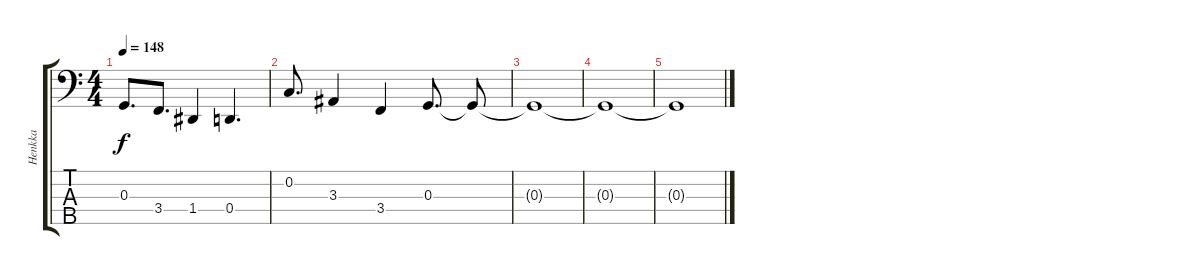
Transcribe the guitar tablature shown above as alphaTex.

\track ("Henkka" "Henkka") {instrument electricbasspick}
\staff {score tabs}
\tuning (F2 C2 G1 D1 A0) {hide}
\ts (4 4)
\tempo 148
\clef f4
\ks c
0.3.8{d dy f} 3.4.8{d} 1.4.4 0.4.4{d} |
0.2.8{d} 3.3.4 3.4.4 0.3.8{d} 0.3{t}.8 |
0.3{t}.1 |
0.3{t}.1 |
0.3{t}.1
